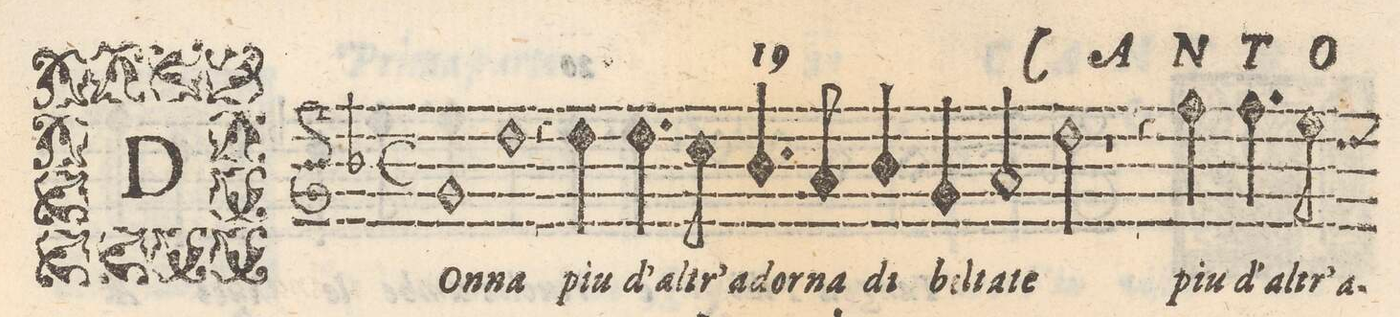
**kern	**text
*I"CANTO	*
*clefG2	*
*k[b-]	*
*met(C)	*
*M2/1	*
1g	DOn-
1dd	-na
=2-	=2-
4r	.
4dd\	piu
4.dd\	d' al-
8cc\	-tr' a-
4.b-/	dor-
8a/	-na
4b-/	di
4g/	bel-
=3-	=3-
2a/	-ta-
2dd\	-te
1r	.
=4-	=4-
4r	.
4ff\	piu
4.ff\	d' al-
8ee\	-tr' a-
*custos:dd	*
*-	*-
